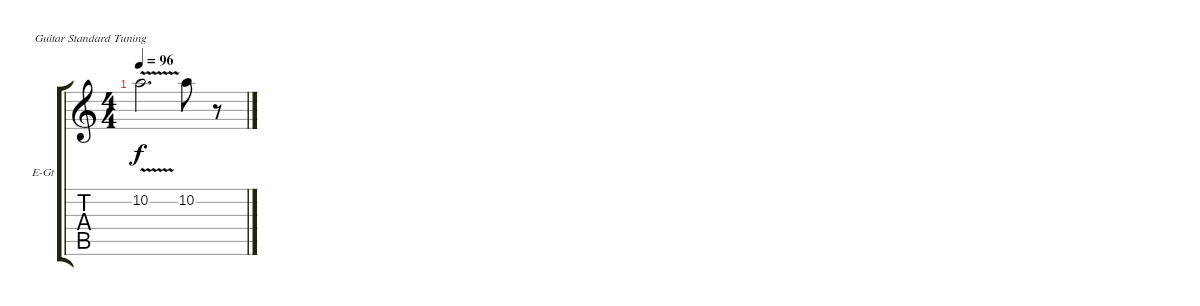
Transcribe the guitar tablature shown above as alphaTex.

\bracketExtendMode groupsimilarinstruments
\firstSystemTrackNameOrientation horizontal
\otherSystemsTrackNameOrientation horizontal
\track ("Lead" "E-Gt") {instrument distortionguitar}
\staff {score tabs}
\tuning (E4 B3 G3 D3 A2 E2)
\ts (4 4)
\tempo 96
\clef g2
\ks c
10.2{v}.2{d dy f} 10.2.8 r.8
